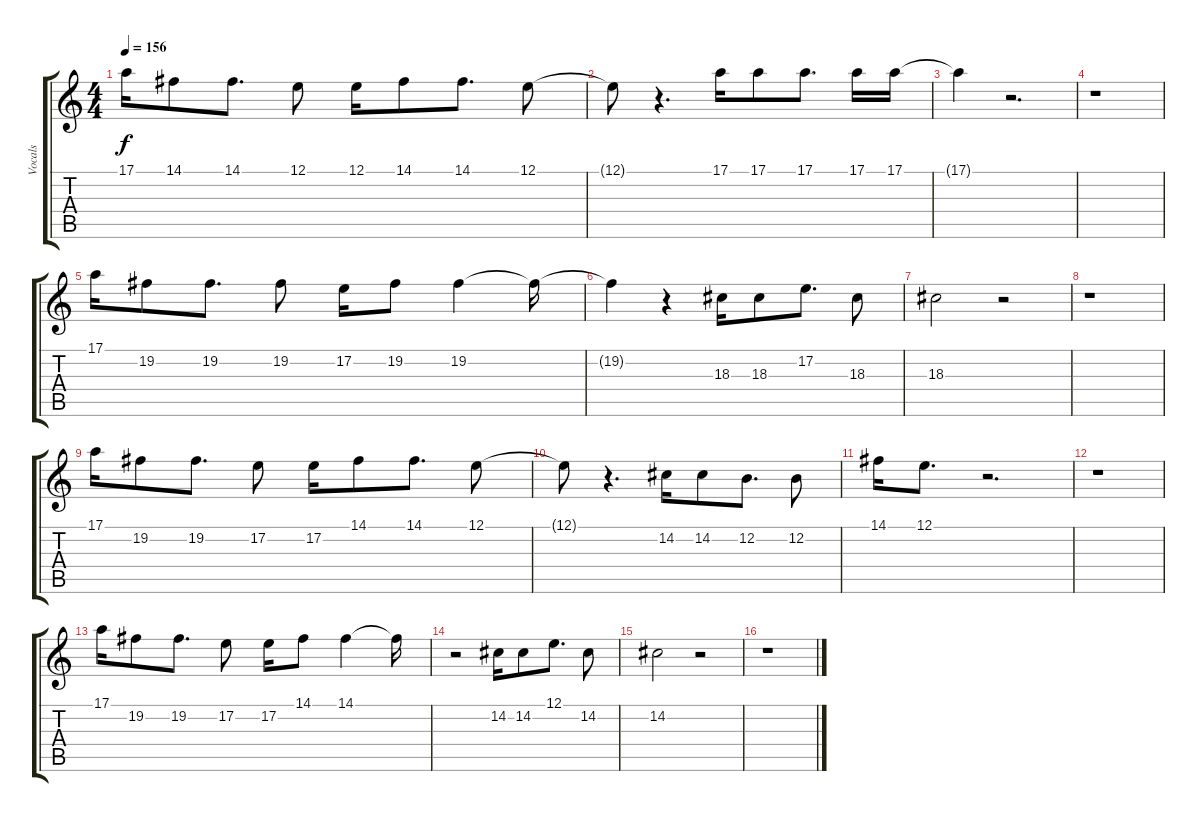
\track ("Vocals" "Vocals") {instrument lead1square}
\staff {score tabs}
\tuning (E4 B3 G3 D3 A2 E2) {hide}
\ts (4 4)
\tempo 156
\clef g2
\ks c
17.1.16{dy f} 14.1.8 14.1.8{d} 12.1.8 12.1.16 14.1.8 14.1.8{d} 12.1.8 |
12.1{t}.8 r.4{d} 17.1.16 17.1.8 17.1.8{d} 17.1.16 17.1.16 |
17.1{t}.4 r.2{d} |
r.1 |
17.1.16 19.2.8 19.2.8{d} 19.2.8 17.2.16 19.2.8 19.2.4 19.2{t}.16 |
19.2{t}.4 r.4 18.3.16 18.3.8 17.2.8{d} 18.3.8 |
18.3.2 r.2 |
r.1 |
17.1.16 19.2.8 19.2.8{d} 17.2.8 17.2.16 14.1.8 14.1.8{d} 12.1.8 |
12.1{t}.8 r.4{d} 14.2.16 14.2.8 12.2.8{d} 12.2.8 |
14.1.16 12.1.8{d} r.2{d} |
r.1 |
17.1.16 19.2.8 19.2.8{d} 17.2.8 17.2.16 14.1.8 14.1.4 14.1{t}.16 |
r.2 14.2.16 14.2.8 12.1.8{d} 14.2.8 |
14.2.2 r.2 |
r.1
